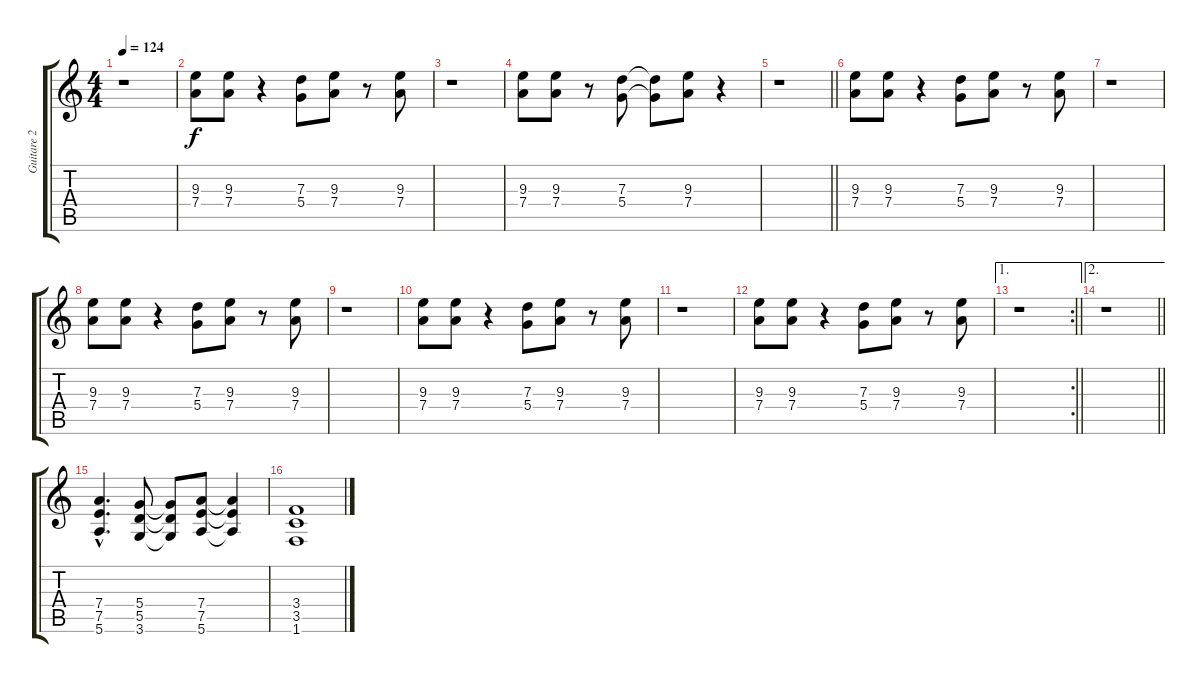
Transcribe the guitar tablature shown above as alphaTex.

\track ("Guitare 2" "Guitare 2") {instrument distortionguitar}
\staff {score tabs}
\tuning (E4 B3 G3 D3 A2 E2) {hide}
\ts (4 4)
\tempo 124
\clef g2
\ks c
r.1{dy f} |
(9.3 7.4).8 (9.3 7.4).8 r.4 (7.3 5.4).8 (9.3 7.4).8 r.8 (9.3 7.4).8 |
r.1 |
(9.3 7.4).8 (9.3 7.4).8 r.8 (7.3 5.4).8 (7.3{t} 5.4{t}).8 (9.3 7.4).8 r.4 |
\barLineRight lightlight
r.1 |
(9.3 7.4).8 (9.3 7.4).8 r.4 (7.3 5.4).8 (9.3 7.4).8 r.8 (9.3 7.4).8 |
r.1 |
(9.3 7.4).8 (9.3 7.4).8 r.4 (7.3 5.4).8 (9.3 7.4).8 r.8 (9.3 7.4).8 |
r.1 |
(9.3 7.4).8 (9.3 7.4).8 r.4 (7.3 5.4).8 (9.3 7.4).8 r.8 (9.3 7.4).8 |
r.1 |
(9.3 7.4).8 (9.3 7.4).8 r.4 (7.3 5.4).8 (9.3 7.4).8 r.8 (9.3 7.4).8 |
\ae 1
\rc 2
\barLineRight lightlight
r.1 |
\ae 2
\barLineRight lightlight
r.1 |
(7.4{hac} 7.5{hac} 5.6{hac}).4{d} (5.4 5.5 3.6).8 (5.4{t} 5.5{t} 3.6{t}).8 (7.4 7.5 5.6).8 (7.4{t} 7.5{t} 5.6{t}).4 |
(3.4 3.5 1.6).1
